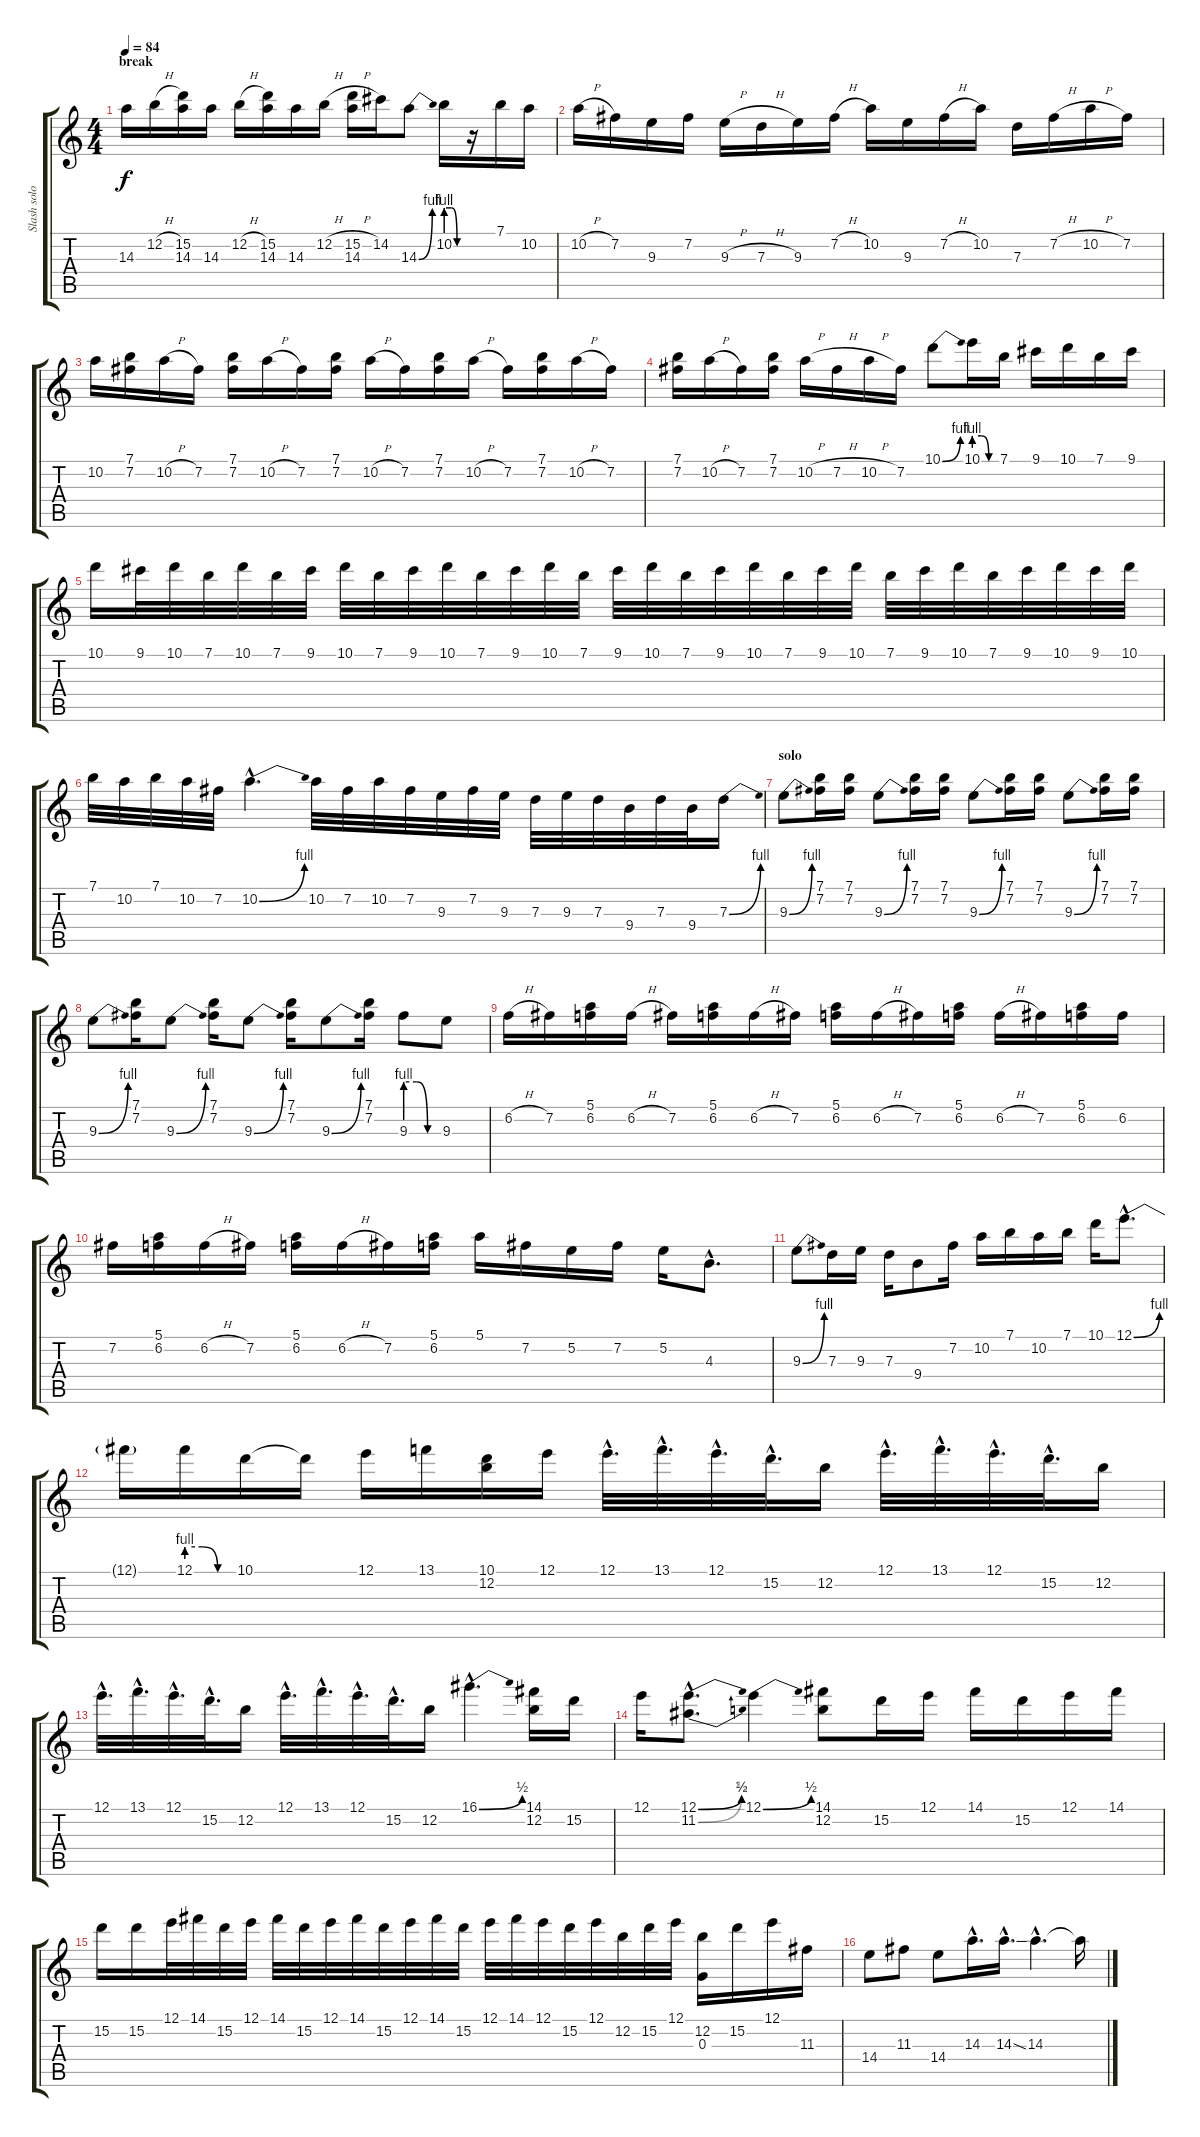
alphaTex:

\track ("Slash solo" "Slash solo") {instrument distortionguitar}
\staff {score tabs}
\tuning (E4 B3 G3 D3 A2 E2) {hide}
\ts (4 4)
\section ("" "break")
\tempo 84
\clef g2
\ks c
14.3.16{dy f} 12.2{h}.16 (15.2 14.3).16 14.3.16 12.2{h}.16 (15.2 14.3).16 14.3.16 12.2{h}.16 (15.2{h} 14.3).16 14.2.16 14.3{be (bend 0 0 60 4)}.8 10.2{be (custom 0 4 20 4 40 0 60 0)}.16 r.16 7.1.16 10.2.16 |
10.2{h}.16 7.2.16 9.3.16 7.2.16 9.3{h}.16 7.3{h}.16 9.3.16 7.2{h}.16 10.2.16 9.3.16 7.2{h}.16 10.2.16 7.3.16 7.2{h}.16 10.2{h}.16 7.2.16 |
10.2.16 (7.1 7.2).16 10.2{h}.16 7.2.16 (7.1 7.2).16 10.2{h}.16 7.2.16 (7.1 7.2).16 10.2{h}.16 7.2.16 (7.1 7.2).16 10.2{h}.16 7.2.16 (7.1 7.2).16 10.2{h}.16 7.2.16 |
(7.1 7.2).16 10.2{h}.16 7.2.16 (7.1 7.2).16 10.2{h}.16 7.2{h}.16 10.2{h}.16 7.2.16 10.1{be (bend 0 0 60 4)}.8 10.1{be (custom 0 4 20 4 40 0 60 0)}.16 7.1.16 9.1.16 10.1.16 7.1.16 9.1.16 |
10.1.16 9.1.32 10.1.32 7.1.32 10.1.32 7.1.32 9.1.32 10.1.32 7.1.32 9.1.32 10.1.32 7.1.32 9.1.32 10.1.32 7.1.32 9.1.32 10.1.32 7.1.32 9.1.32 10.1.32 7.1.32 9.1.32 10.1.32 7.1.32 9.1.32 10.1.32 7.1.32 9.1.32 10.1.32 9.1.32 10.1.32 |
7.1.32 10.2.32 7.1.32 10.2.32 7.2.32 10.2{be (bend 0 0 60 4) hac}.4{d} 10.2.32 7.2.32 10.2.32 7.2.32 9.3.32 7.2.32 9.3.32 7.3.32 9.3.32 7.3.32 9.4.32 7.3.32 9.4.32 7.3{be (bend 0 0 60 4)}.16 |
\section ("" "solo")
9.3{be (bend 0 0 60 4)}.8 (7.1 7.2).16 (7.1 7.2).16 9.3{be (bend 0 0 60 4)}.8 (7.1 7.2).16 (7.1 7.2).16 9.3{be (bend 0 0 60 4)}.8 (7.1 7.2).16 (7.1 7.2).16 9.3{be (bend 0 0 60 4)}.8 (7.1 7.2).16 (7.1 7.2).16 |
9.3{be (bend 0 0 60 4)}.8 (7.1 7.2).16 9.3{be (bend 0 0 60 4)}.8 (7.1 7.2).16 9.3{be (bend 0 0 60 4)}.8 (7.1 7.2).16 9.3{be (bend 0 0 60 4)}.8 (7.1 7.2).16 9.3{be (custom 0 4 20 4 40 0 60 0)}.8 9.3.8 |
6.2{h}.16 7.2.16 (5.1 6.2).16 6.2{h}.16 7.2.16 (5.1 6.2).16 6.2{h}.16 7.2.16 (5.1 6.2).16 6.2{h}.16 7.2.16 (5.1 6.2).16 6.2{h}.16 7.2.16 (5.1 6.2).16 6.2.16 |
7.2.16 (5.1 6.2).16 6.2{h}.16 7.2.16 (5.1 6.2).16 6.2{h}.16 7.2.16 (5.1 6.2).16 5.1.16 7.2.16 5.2.16 7.2.16 5.2.16 4.3{hac}.8{d} |
9.3{be (bend 0 0 60 4)}.8 7.3.16 9.3.16 7.3.16 9.4.8 7.2.16 10.2.16 7.1.16 10.2.16 7.1.16 10.1.16 12.1{be (bend 0 0 60 4) hac}.8{d} |
12.1{t}.16 12.1{be (custom 0 4 20 4 40 0 60 0)}.16 10.1.16 10.1{t}.16 12.1.16 13.1.16 (10.1 12.2).16 12.1.16 12.1{hac}.32{d} 13.1{hac}.32{d} 12.1{hac}.32{d} 15.2{hac}.32{d} 12.2.16 12.1{hac}.32{d} 13.1{hac}.32{d} 12.1{hac}.32{d} 15.2{hac}.32{d} 12.2.16 |
12.1{hac}.32{d} 13.1{hac}.32{d} 12.1{hac}.32{d} 15.2{hac}.32{d} 12.2.16 12.1{hac}.32{d} 13.1{hac}.32{d} 12.1{hac}.32{d} 15.2{hac}.32{d} 12.2.16 16.1{be (bend 0 0 60 2) hac}.4{d} (14.1 12.2).16 15.2.16 |
12.1.16 (12.1{be (bend 0 0 60 2) hac} 11.2{be (bend 0 0 60 3) hac}).8{d} 12.1{be (bend 0 0 60 2)}.4 (14.1 12.2).8 15.2.16 12.1.16 14.1.16 15.2.16 12.1.16 14.1.16 |
15.2.16 15.2.16 12.1.32 14.1.32 15.2.32 12.1.32 14.1.32 15.2.32 12.1.32 14.1.32 15.2.32 12.1.32 14.1.32 15.2.32 12.1.32 14.1.32 12.1.32 15.2.32 12.1.32 12.2.32 15.2.32 12.1.32 (12.2 0.3).16 15.2.16 12.1.16 11.3.16 |
14.4.8 11.3.8 14.4.8 14.3{hac}.16{d} 14.3{ss hac}.16{d} 14.3{hac}.4{d} 14.3{t}.16
